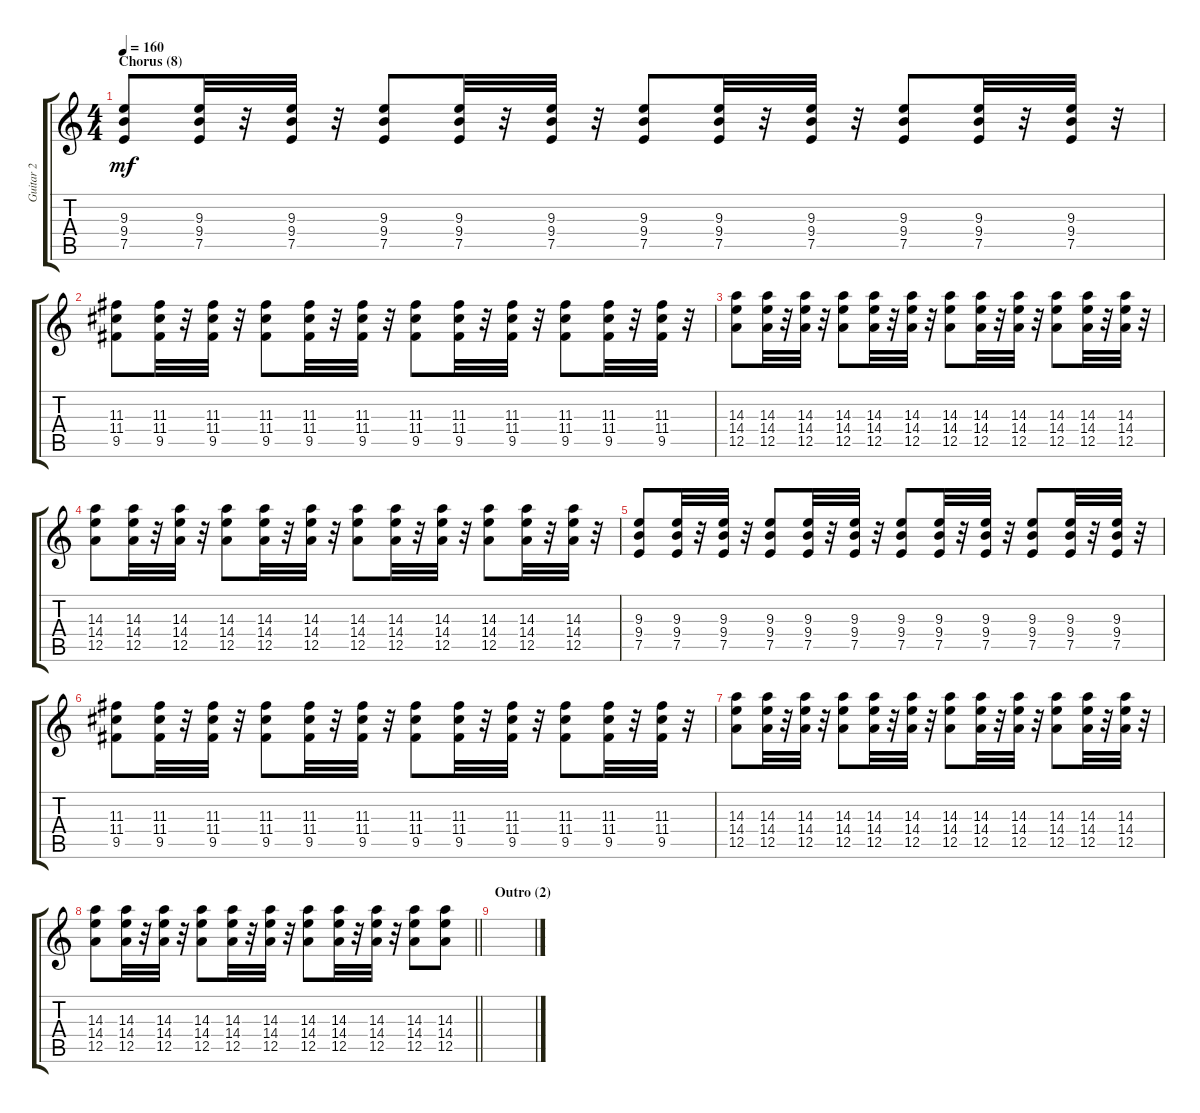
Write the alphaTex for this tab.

\track ("Guitar 2" "Guitar 2") {instrument distortionguitar}
\staff {score tabs}
\tuning (E4 B3 G3 D3 A2 E2) {hide}
\ts (4 4)
\section ("" "Chorus (8)")
\tempo 160
\clef g2
\ks c
(9.3 9.4 7.5).8{dy mf volume 14} (9.3 9.4 7.5).32 r.32 (9.3 9.4 7.5).32 r.32 (9.3 9.4 7.5).8 (9.3 9.4 7.5).32 r.32 (9.3 9.4 7.5).32 r.32 (9.3 9.4 7.5).8 (9.3 9.4 7.5).32 r.32 (9.3 9.4 7.5).32 r.32 (9.3 9.4 7.5).8 (9.3 9.4 7.5).32 r.32 (9.3 9.4 7.5).32 r.32 |
(11.3 11.4 9.5).8 (11.3 11.4 9.5).32 r.32 (11.3 11.4 9.5).32 r.32 (11.3 11.4 9.5).8 (11.3 11.4 9.5).32 r.32 (11.3 11.4 9.5).32 r.32 (11.3 11.4 9.5).8 (11.3 11.4 9.5).32 r.32 (11.3 11.4 9.5).32 r.32 (11.3 11.4 9.5).8 (11.3 11.4 9.5).32 r.32 (11.3 11.4 9.5).32 r.32 |
(14.3 14.4 12.5).8 (14.3 14.4 12.5).32 r.32 (14.3 14.4 12.5).32 r.32 (14.3 14.4 12.5).8 (14.3 14.4 12.5).32 r.32 (14.3 14.4 12.5).32 r.32 (14.3 14.4 12.5).8 (14.3 14.4 12.5).32 r.32 (14.3 14.4 12.5).32 r.32 (14.3 14.4 12.5).8 (14.3 14.4 12.5).32 r.32 (14.3 14.4 12.5).32 r.32 |
(14.3 14.4 12.5).8 (14.3 14.4 12.5).32 r.32 (14.3 14.4 12.5).32 r.32 (14.3 14.4 12.5).8 (14.3 14.4 12.5).32 r.32 (14.3 14.4 12.5).32 r.32 (14.3 14.4 12.5).8 (14.3 14.4 12.5).32 r.32 (14.3 14.4 12.5).32 r.32 (14.3 14.4 12.5).8 (14.3 14.4 12.5).32 r.32 (14.3 14.4 12.5).32 r.32 |
(9.3 9.4 7.5).8{volume 14} (9.3 9.4 7.5).32 r.32 (9.3 9.4 7.5).32 r.32 (9.3 9.4 7.5).8 (9.3 9.4 7.5).32 r.32 (9.3 9.4 7.5).32 r.32 (9.3 9.4 7.5).8 (9.3 9.4 7.5).32 r.32 (9.3 9.4 7.5).32 r.32 (9.3 9.4 7.5).8 (9.3 9.4 7.5).32 r.32 (9.3 9.4 7.5).32 r.32 |
(11.3 11.4 9.5).8 (11.3 11.4 9.5).32 r.32 (11.3 11.4 9.5).32 r.32 (11.3 11.4 9.5).8 (11.3 11.4 9.5).32 r.32 (11.3 11.4 9.5).32 r.32 (11.3 11.4 9.5).8 (11.3 11.4 9.5).32 r.32 (11.3 11.4 9.5).32 r.32 (11.3 11.4 9.5).8 (11.3 11.4 9.5).32 r.32 (11.3 11.4 9.5).32 r.32 |
(14.3 14.4 12.5).8 (14.3 14.4 12.5).32 r.32 (14.3 14.4 12.5).32 r.32 (14.3 14.4 12.5).8 (14.3 14.4 12.5).32 r.32 (14.3 14.4 12.5).32 r.32 (14.3 14.4 12.5).8 (14.3 14.4 12.5).32 r.32 (14.3 14.4 12.5).32 r.32 (14.3 14.4 12.5).8 (14.3 14.4 12.5).32 r.32 (14.3 14.4 12.5).32 r.32 |
\barLineRight lightlight
(14.3 14.4 12.5).8 (14.3 14.4 12.5).32 r.32 (14.3 14.4 12.5).32 r.32 (14.3 14.4 12.5).8 (14.3 14.4 12.5).32 r.32 (14.3 14.4 12.5).32 r.32 (14.3 14.4 12.5).8 (14.3 14.4 12.5).32 r.32 (14.3 14.4 12.5).32 r.32 (14.3 14.4 12.5).8 (14.3 14.4 12.5).8 |
\section ("" "Outro (2)")
